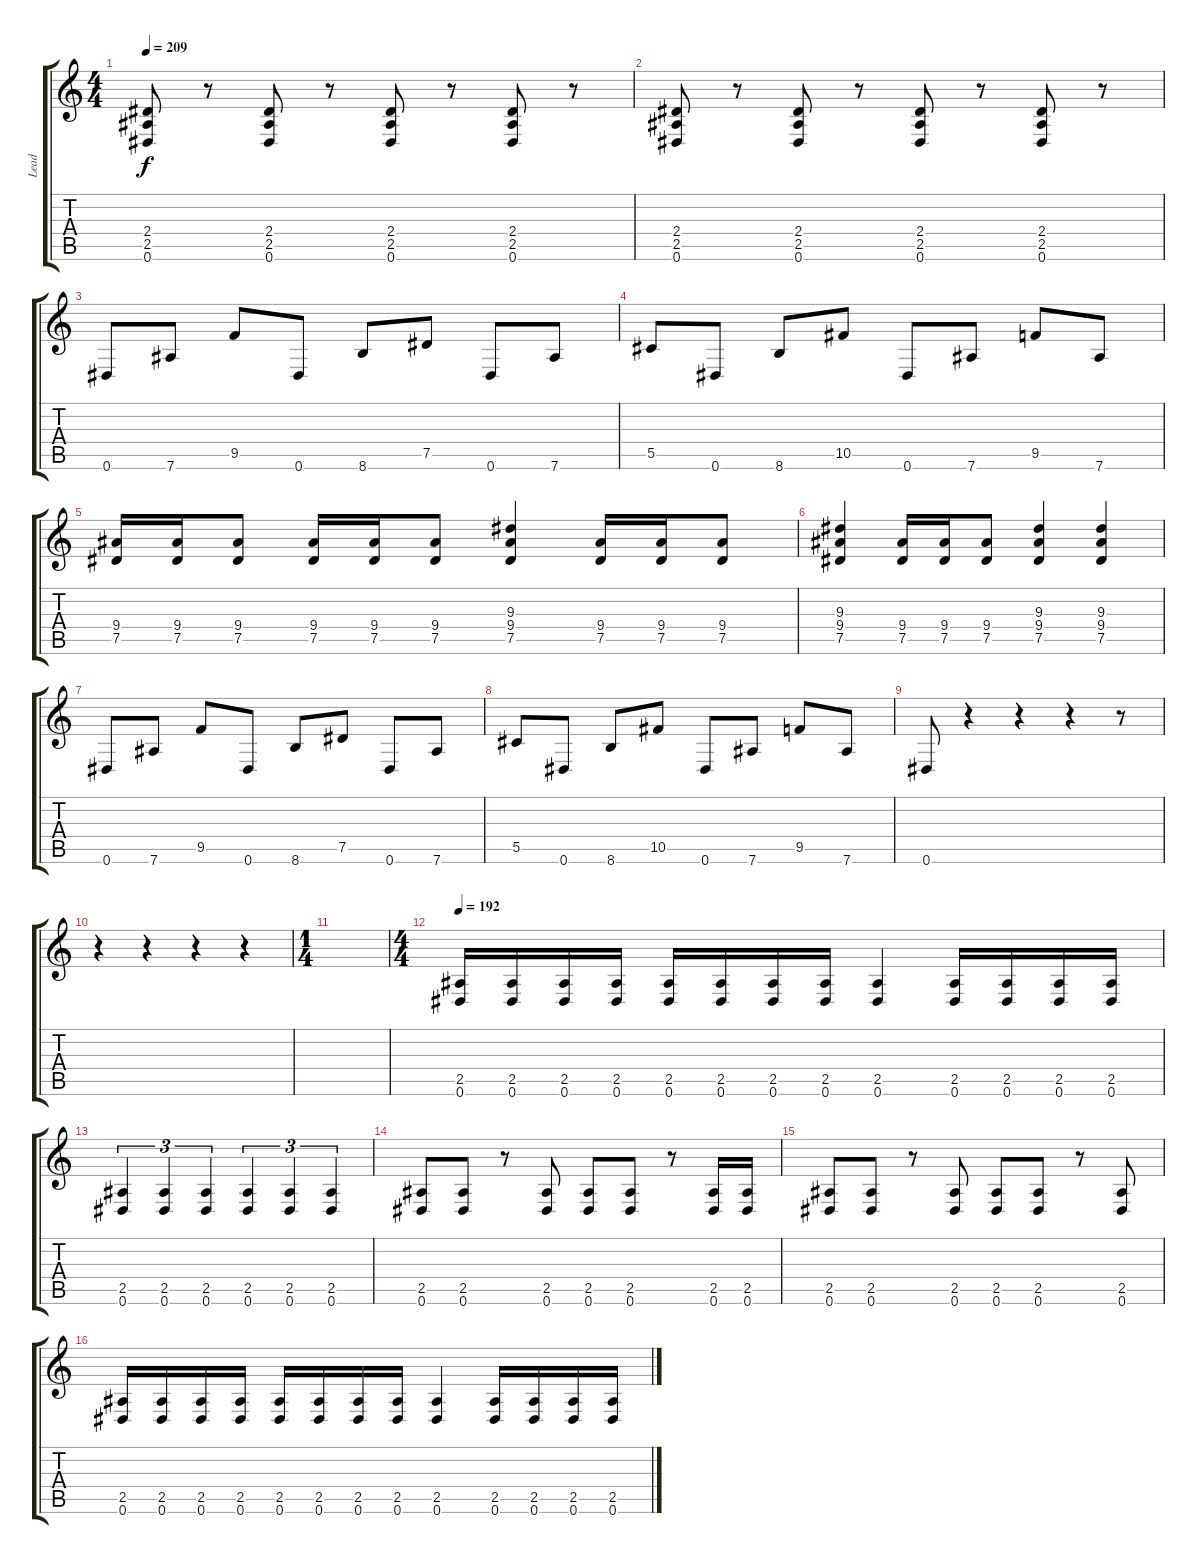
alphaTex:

\track ("Lead" "Lead") {instrument distortionguitar}
\staff {score tabs}
\tuning (Eb4 Bb3 Gb3 Db3 Ab2 Eb2) {hide}
\ts (4 4)
\tempo 209
\clef g2
\ks c
(2.4 2.5 0.6).8{dy f} r.8 (2.4 2.5 0.6).8 r.8 (2.4 2.5 0.6).8 r.8 (2.4 2.5 0.6).8 r.8 |
(2.4 2.5 0.6).8 r.8 (2.4 2.5 0.6).8 r.8 (2.4 2.5 0.6).8 r.8 (2.4 2.5 0.6).8 r.8 |
0.6.8 7.6.8 9.5.8 0.6.8 8.6.8 7.5.8 0.6.8 7.6.8 |
5.5.8 0.6.8 8.6.8 10.5.8 0.6.8 7.6.8 9.5.8 7.6.8 |
(9.4 7.5).16 (9.4 7.5).16 (9.4 7.5).8 (9.4 7.5).16 (9.4 7.5).16 (9.4 7.5).8 (9.3 9.4 7.5).4 (9.4 7.5).16 (9.4 7.5).16 (9.4 7.5).8 |
(9.3 9.4 7.5).4 (9.4 7.5).16 (9.4 7.5).16 (9.4 7.5).8 (9.3 9.4 7.5).4 (9.3 9.4 7.5).4 |
0.6.8 7.6.8 9.5.8 0.6.8 8.6.8 7.5.8 0.6.8 7.6.8 |
5.5.8 0.6.8 8.6.8 10.5.8 0.6.8 7.6.8 9.5.8 7.6.8 |
0.6.8 r.4 r.4 r.4 r.8 |
r.4 r.4 r.4 r.4 |
\ts (1 4)
|
\ts (4 4)
\tempo 192
(2.5 0.6).16 (2.5 0.6).16 (2.5 0.6).16 (2.5 0.6).16 (2.5 0.6).16 (2.5 0.6).16 (2.5 0.6).16 (2.5 0.6).16 (2.5 0.6).4 (2.5 0.6).16 (2.5 0.6).16 (2.5 0.6).16 (2.5 0.6).16 |
(2.5 0.6).4{tu (3 2)} (2.5 0.6).4{tu (3 2)} (2.5 0.6).4{tu (3 2)} (2.5 0.6).4{tu (3 2)} (2.5 0.6).4{tu (3 2)} (2.5 0.6).4{tu (3 2)} |
(2.5 0.6).8 (2.5 0.6).8 r.8 (2.5 0.6).8 (2.5 0.6).8 (2.5 0.6).8 r.8 (2.5 0.6).16 (2.5 0.6).16 |
(2.5 0.6).8 (2.5 0.6).8 r.8 (2.5 0.6).8 (2.5 0.6).8 (2.5 0.6).8 r.8 (2.5 0.6).8 |
(2.5 0.6).16 (2.5 0.6).16 (2.5 0.6).16 (2.5 0.6).16 (2.5 0.6).16 (2.5 0.6).16 (2.5 0.6).16 (2.5 0.6).16 (2.5 0.6).4 (2.5 0.6).16 (2.5 0.6).16 (2.5 0.6).16 (2.5 0.6).16
